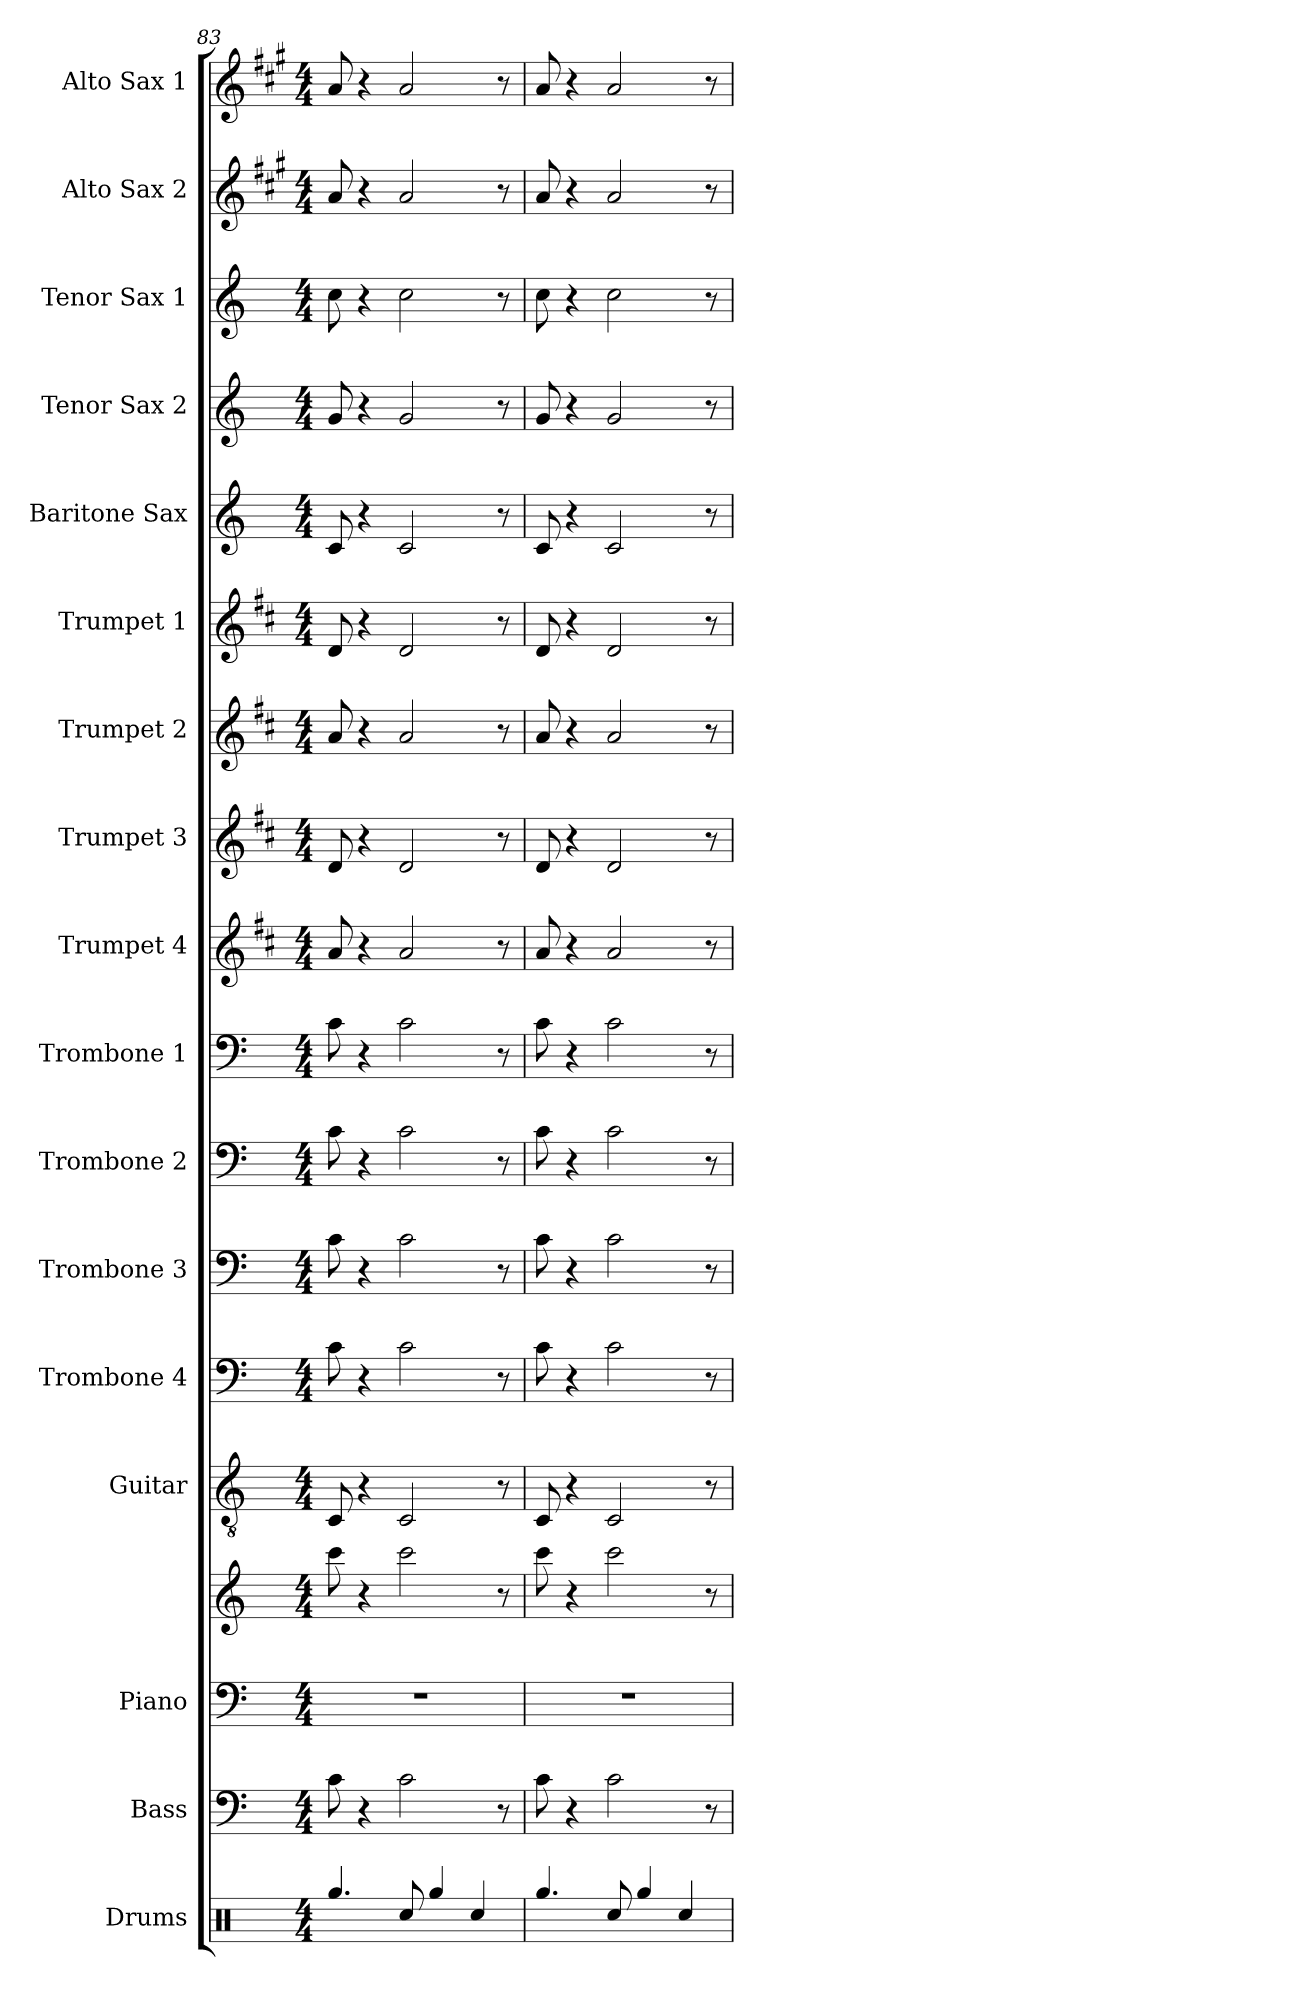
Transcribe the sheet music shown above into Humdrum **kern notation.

**kern	**kern	**kern	**kern	**kern	**kern	**kern	**kern	**kern	**kern	**kern	**kern	**kern	**kern	**kern	**kern	**kern	**kern
*part17	*part16	*part15	*part15	*part14	*part13	*part12	*part11	*part10	*part9	*part8	*part7	*part6	*part5	*part4	*part3	*part2	*part1
*staff18	*staff17	*staff16	*staff15	*staff14	*staff13	*staff12	*staff11	*staff10	*staff9	*staff8	*staff7	*staff6	*staff5	*staff4	*staff3	*staff2	*staff1
*I"Drums	*I"Bass	*I"Piano	*	*I"Guitar	*I"Trombone 4	*I"Trombone 3	*I"Trombone 2	*I"Trombone 1	*I"Trumpet 4	*I"Trumpet 3	*I"Trumpet 2	*I"Trumpet 1	*I"Baritone Sax	*I"Tenor Sax 2	*I"Tenor Sax 1	*I"Alto Sax 2	*I"Alto Sax 1
*I'Drums	*I'Bass	*I'Piano	*	*I'Gtr.	*I'Tbn. 4	*I'Tbn. 3	*I'Tbn. 2	*I'Tbn. 1	*I'Tpt. 4	*I'Tpt. 3	*I'Tpt. 2	*I'Tpt. 1	*I'Bari	*I'Tenor 2	*I'Tenor 1	*I'Alto 2	*I'Alto 1
*clefX	*clefF4	*clefF4	*clefG2	*clefGv2	*clefF4	*clefF4	*clefF4	*clefF4	*clefG2	*clefG2	*clefG2	*clefG2	*clefG2	*clefG2	*clefG2	*clefG2	*clefG2
*	*ITrd7c12	*	*	*	*	*	*	*	*ITrd1c2	*ITrd1c2	*ITrd1c2	*ITrd1c2	*ITrd12c21	*ITrd8c14	*ITrd8c14	*ITrd5c9	*ITrd5c9
*k[]	*k[]	*k[]	*k[]	*k[]	*k[]	*k[]	*k[]	*k[]	*k[]	*k[]	*k[]	*k[]	*k[]	*k[]	*k[]	*k[]	*k[]
*M4/4	*M4/4	*M4/4	*M4/4	*M4/4	*M4/4	*M4/4	*M4/4	*M4/4	*M4/4	*M4/4	*M4/4	*M4/4	*M4/4	*M4/4	*M4/4	*M4/4	*M4/4
=83	=83	=83	=83	=83	=83	=83	=83	=83	=83	=83	=83	=83	=83	=83	=83	=83	=83
4.Rgg/	8C\	1r	8ccc\	8C/	8c\	8c\	8c\	8c\	8g/	8c/	8g/	8c/	8C/	8G/	8c\	8c/	8c/
.	4r	.	4r	4r	4r	4r	4r	4r	4r	4r	4r	4r	4r	4r	4r	4r	4r
8Rcc/	2C\	.	2ccc\	2C/	2c\	2c\	2c\	2c\	2g/	2c/	2g/	2c/	2C/	2G/	2c\	2c/	2c/
4Rgg/	.	.	.	.	.	.	.	.	.	.	.	.	.	.	.	.	.
4Rcc/	.	.	.	.	.	.	.	.	.	.	.	.	.	.	.	.	.
.	8r	.	8r	8r	8r	8r	8r	8r	8r	8r	8r	8r	8r	8r	8r	8r	8r
=84	=84	=84	=84	=84	=84	=84	=84	=84	=84	=84	=84	=84	=84	=84	=84	=84	=84
4.Rgg/	8C\	1r	8ccc\	8C/	8c\	8c\	8c\	8c\	8g/	8c/	8g/	8c/	8C/	8G/	8c\	8c/	8c/
.	4r	.	4r	4r	4r	4r	4r	4r	4r	4r	4r	4r	4r	4r	4r	4r	4r
8Rcc/	2C\	.	2ccc\	2C/	2c\	2c\	2c\	2c\	2g/	2c/	2g/	2c/	2C/	2G/	2c\	2c/	2c/
4Rgg/	.	.	.	.	.	.	.	.	.	.	.	.	.	.	.	.	.
4Rcc/	.	.	.	.	.	.	.	.	.	.	.	.	.	.	.	.	.
.	8r	.	8r	8r	8r	8r	8r	8r	8r	8r	8r	8r	8r	8r	8r	8r	8r
=	=	=	=	=	=	=	=	=	=	=	=	=	=	=	=	=	=
*-	*-	*-	*-	*-	*-	*-	*-	*-	*-	*-	*-	*-	*-	*-	*-	*-	*-
